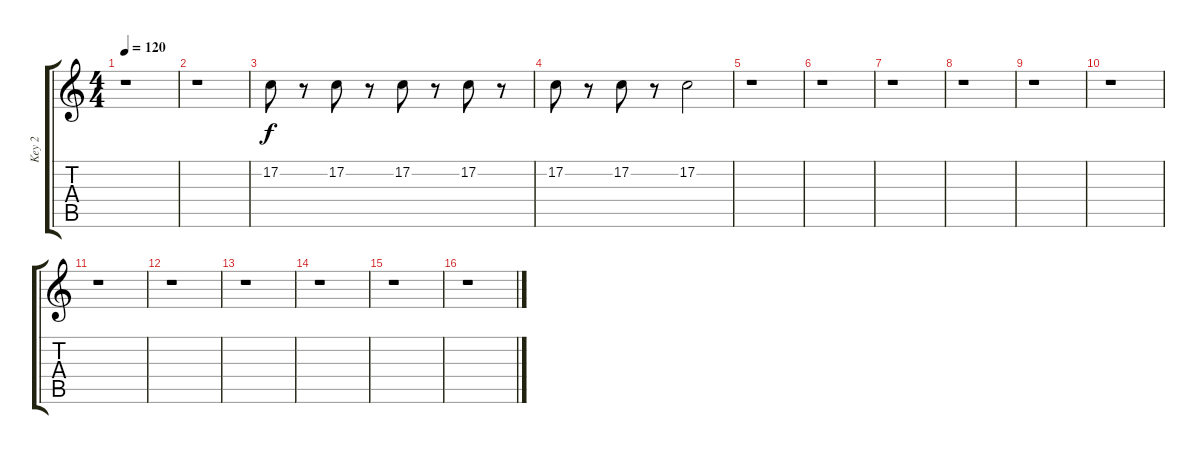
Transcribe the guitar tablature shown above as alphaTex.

\track ("Key 2" "Key 2") {instrument choiraahs}
\staff {score tabs}
\tuning (C4 G3 Eb3 Bb2 F2 C2) {hide}
\ts (4 4)
\tempo 120
\clef g2
\ks c
r.1{dy f} |
r.1 |
17.2.8{volume 7} r.8 17.2.8{volume 9} r.8 17.2.8{volume 10} r.8 17.2.8{volume 13} r.8 |
17.2.8 r.8 17.2.8 r.8 17.2.2 |
r.1 |
r.1 |
r.1 |
r.1 |
r.1 |
r.1 |
r.1 |
r.1 |
r.1 |
r.1 |
r.1 |
r.1
